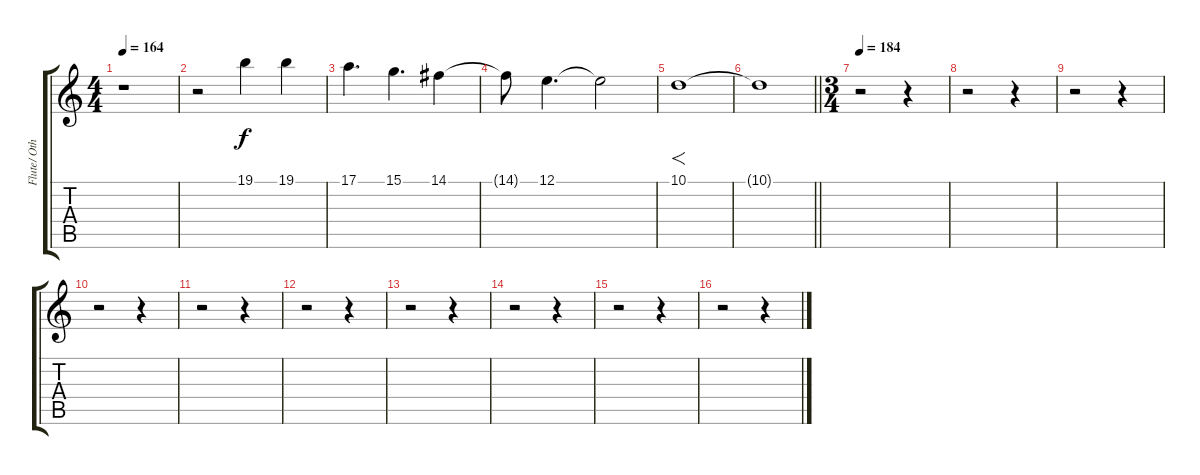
\track ("Flute/ Other" "Flute/ Oth") {instrument flute}
\staff {score tabs}
\tuning (E4 B3 G3 D3 A2 E2) {hide}
\ts (4 4)
\tempo 164
\clef g2
\ks c
r.1{dy f} |
r.2 19.1.4{volume 7} 19.1.4 |
17.1.4{d} 15.1.4{d} 14.1.4 |
14.1{t}.8 12.1.4{d volume 4} 12.1{t}.2 |
10.1.1{f volume 4} |
\barLineRight lightlight
10.1{t}.1 |
\ts (3 4)
\tempo 184
r.2 r.4 |
r.2 r.4 |
r.2 r.4 |
r.2 r.4 |
r.2 r.4 |
r.2 r.4 |
r.2 r.4 |
r.2 r.4 |
r.2 r.4 |
r.2 r.4
